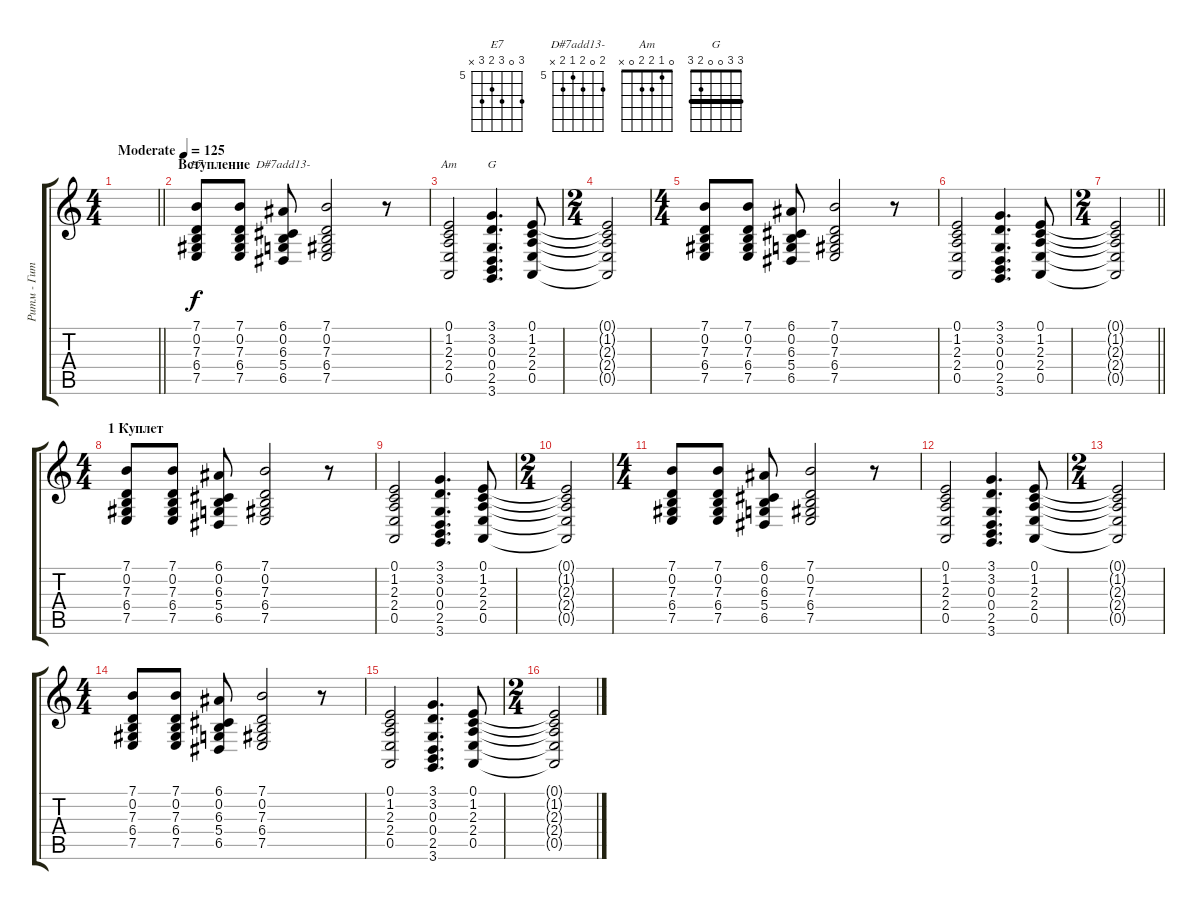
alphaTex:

\track ("Ритм - Гитара (Бой)" "Ритм - Гит") {instrument orchestralharp}
\staff {score tabs}
\tuning (E4 B3 G3 D3 A2 E2) {hide}
\chord ("E7" 7 0 7 6 7 x) {firstfret 5}
\chord ("D#7add13-" 6 0 6 5 6 x) {firstfret 5}
\chord ("Am" 0 1 2 2 0 x)
\chord ("G" 3 3 0 0 2 3) {barre 3}
\ts (4 4)
\tempo (125 "Moderate")
\clef g2
\barLineRight lightlight
\ks c
|
\section ("" "Вступление")
(7.1 0.2 7.3 6.4 7.5).8{ch "E7"} (7.1 0.2 7.3 6.4 7.5).8 (6.1 0.2 6.3 5.4 6.5).8{ch "D#7add13-"} (7.1 0.2 7.3 6.4 7.5).2 r.8 |
(0.1 1.2 2.3 2.4 0.5).2{ch "Am"} (3.1 3.2 0.3 0.4 2.5 3.6).4{d ch "G"} (0.1 1.2 2.3 2.4 0.5).8 |
\ts (2 4)
(0.1{t} 1.2{t} 2.3{t} 2.4{t} 0.5{t}).2 |
\ts (4 4)
(7.1 0.2 7.3 6.4 7.5).8 (7.1 0.2 7.3 6.4 7.5).8 (6.1 0.2 6.3 5.4 6.5).8 (7.1 0.2 7.3 6.4 7.5).2 r.8 |
(0.1 1.2 2.3 2.4 0.5).2 (3.1 3.2 0.3 0.4 2.5 3.6).4{d} (0.1 1.2 2.3 2.4 0.5).8 |
\ts (2 4)
\barLineRight lightlight
(0.1{t} 1.2{t} 2.3{t} 2.4{t} 0.5{t}).2 |
\ts (4 4)
\section ("" "1 Куплет")
(7.1 0.2 7.3 6.4 7.5).8 (7.1 0.2 7.3 6.4 7.5).8 (6.1 0.2 6.3 5.4 6.5).8 (7.1 0.2 7.3 6.4 7.5).2 r.8 |
(0.1 1.2 2.3 2.4 0.5).2 (3.1 3.2 0.3 0.4 2.5 3.6).4{d} (0.1 1.2 2.3 2.4 0.5).8 |
\ts (2 4)
(0.1{t} 1.2{t} 2.3{t} 2.4{t} 0.5{t}).2 |
\ts (4 4)
(7.1 0.2 7.3 6.4 7.5).8 (7.1 0.2 7.3 6.4 7.5).8 (6.1 0.2 6.3 5.4 6.5).8 (7.1 0.2 7.3 6.4 7.5).2 r.8 |
(0.1 1.2 2.3 2.4 0.5).2 (3.1 3.2 0.3 0.4 2.5 3.6).4{d} (0.1 1.2 2.3 2.4 0.5).8 |
\ts (2 4)
(0.1{t} 1.2{t} 2.3{t} 2.4{t} 0.5{t}).2 |
\ts (4 4)
(7.1 0.2 7.3 6.4 7.5).8 (7.1 0.2 7.3 6.4 7.5).8 (6.1 0.2 6.3 5.4 6.5).8 (7.1 0.2 7.3 6.4 7.5).2 r.8 |
(0.1 1.2 2.3 2.4 0.5).2 (3.1 3.2 0.3 0.4 2.5 3.6).4{d} (0.1 1.2 2.3 2.4 0.5).8 |
\ts (2 4)
(0.1{t} 1.2{t} 2.3{t} 2.4{t} 0.5{t}).2
